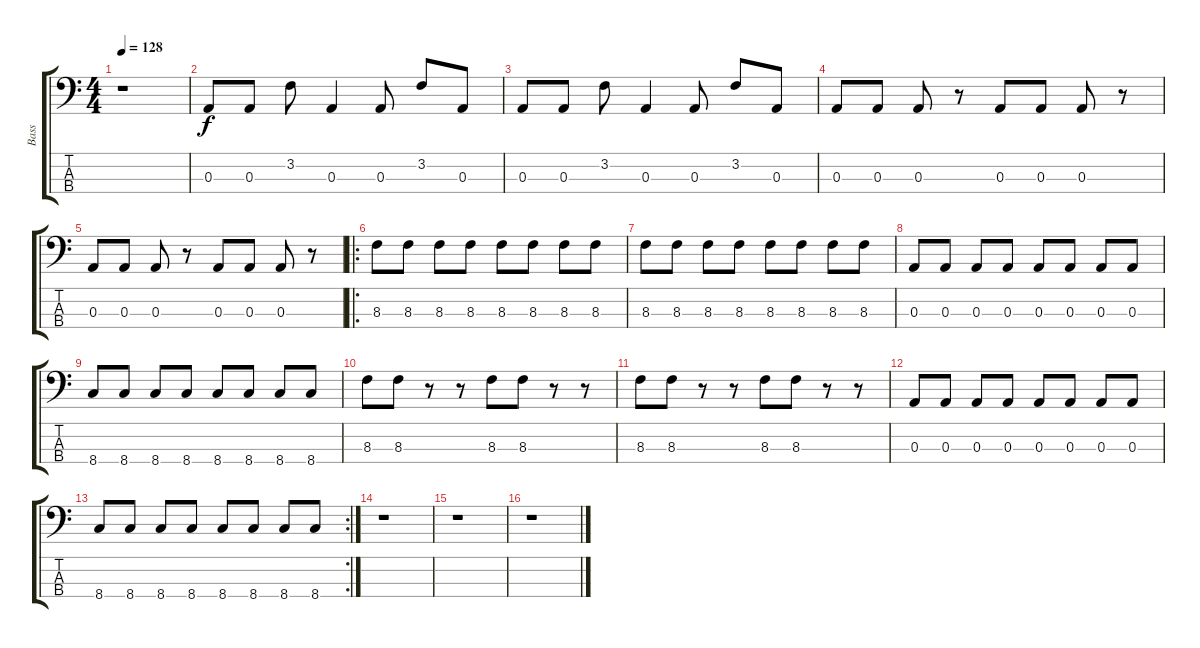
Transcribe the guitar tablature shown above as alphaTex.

\track ("Bass" "Bass") {instrument electricbasspick}
\staff {score tabs}
\tuning (G2 D2 A1 E1) {hide}
\ts (4 4)
\tempo 128
\clef f4
\ks c
r.1{dy f} |
0.3.8 0.3.8 3.2.8 0.3.4 0.3.8 3.2.8 0.3.8 |
0.3.8 0.3.8 3.2.8 0.3.4 0.3.8 3.2.8 0.3.8 |
0.3.8 0.3.8 0.3.8 r.8 0.3.8 0.3.8 0.3.8 r.8 |
0.3.8 0.3.8 0.3.8 r.8 0.3.8 0.3.8 0.3.8 r.8 |
\ro
8.3.8 8.3.8 8.3.8 8.3.8 8.3.8 8.3.8 8.3.8 8.3.8 |
8.3.8 8.3.8 8.3.8 8.3.8 8.3.8 8.3.8 8.3.8 8.3.8 |
0.3.8 0.3.8 0.3.8 0.3.8 0.3.8 0.3.8 0.3.8 0.3.8 |
8.4.8 8.4.8 8.4.8 8.4.8 8.4.8 8.4.8 8.4.8 8.4.8 |
8.3.8 8.3.8 r.8 r.8 8.3.8 8.3.8 r.8 r.8 |
8.3.8 8.3.8 r.8 r.8 8.3.8 8.3.8 r.8 r.8 |
0.3.8 0.3.8 0.3.8 0.3.8 0.3.8 0.3.8 0.3.8 0.3.8 |
\rc 2
8.4.8 8.4.8 8.4.8 8.4.8 8.4.8 8.4.8 8.4.8 8.4.8 |
r.1 |
r.1 |
r.1
